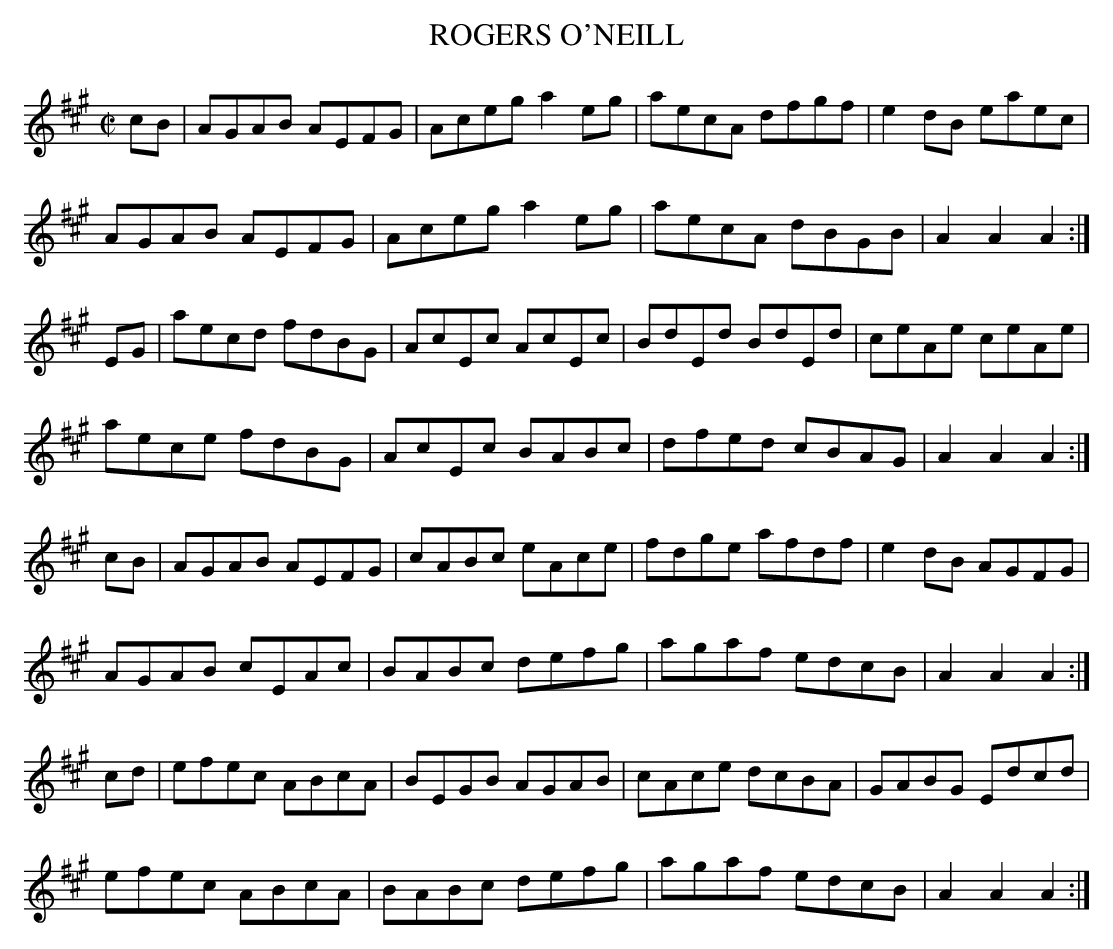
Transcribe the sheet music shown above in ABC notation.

X:1
T:ROGERS O'NEILL
M:C|
L:1/8
K:A % source key = G
cB|AGAB AEFG|Aceg a2eg|aecA dfgf|e2dB eaec|
AGAB AEFG|Aceg a2eg|aecA dBGB|A2A2A2:|
EG|aecd fdBG|AcEc AcEc|BdEd BdEd|ceAe ceAe|
aece fdBG|AcEc BABc|dfed cBAG|A2A2A2:|
cB|AGAB AEFG|cABc eAce|fdge afdf|e2dB AGFG|
AGAB cEAc|BABc defg|agaf edcB|A2A2A2:|
cd|efec ABcA|BEGB AGAB|cAce dcBA|GABG Edcd|
efec ABcA|BABc defg|agaf edcB|A2A2A2:|
